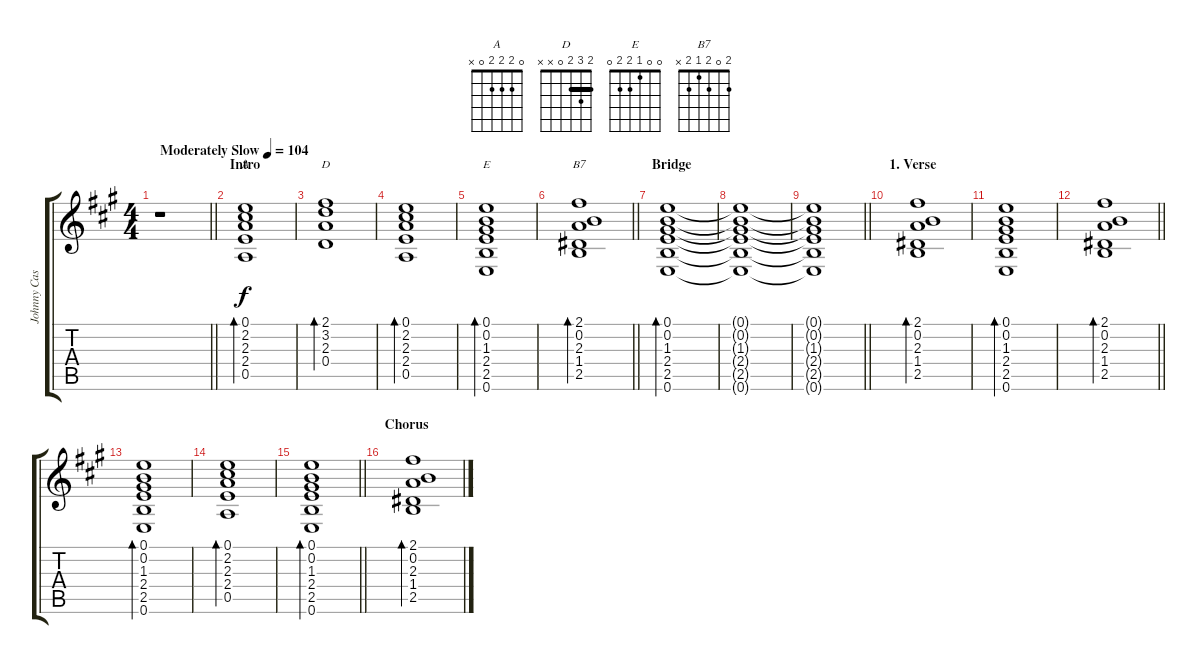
\track ("Johnny Cash (Rhythm)" "Johnny Cas") {instrument acousticguitarsteel}
\staff {score tabs}
\tuning (E4 B3 G3 D3 A2 E2) {hide}
\chord ("A" 0 2 2 2 0 x)
\chord ("D" 2 3 2 0 x x) {barre 2}
\chord ("E" 0 0 1 2 2 0)
\chord ("B7" 2 0 2 1 2 x)
\ts (4 4)
\tempo (104 "Moderately Slow")
\clef g2
\barLineRight lightlight
\ks a
r.1{dy f instrument acousticguitarsteel} |
\section ("" "Intro")
(0.1 2.2 2.3 2.4 0.5).1{bd 60 ch "A"} |
(2.1 3.2 2.3 0.4).1{bd 60 ch "D"} |
(0.1 2.2 2.3 2.4 0.5).1{bd 60} |
(0.1 0.2 1.3 2.4 2.5 0.6).1{bd 60 ch "E"} |
\barLineRight lightlight
(2.1 0.2 2.3 1.4 2.5).1{bd 60 ch "B7"} |
\section ("" "Bridge")
(0.1 0.2 1.3 2.4 2.5 0.6).1{bd 60} |
(0.1{t} 0.2{t} 1.3{t} 2.4{t} 2.5{t} 0.6{t}).1 |
\barLineRight lightlight
(0.1{t} 0.2{t} 1.3{t} 2.4{t} 2.5{t} 0.6{t}).1 |
\section ("" "1. Verse")
(2.1 0.2 2.3 1.4 2.5).1{bd 60} |
(0.1 0.2 1.3 2.4 2.5 0.6).1{bd 60} |
\barLineRight lightlight
(2.1 0.2 2.3 1.4 2.5).1{bd 60} |
(0.1 0.2 1.3 2.4 2.5 0.6).1{bd 60} |
(0.1 2.2 2.3 2.4 0.5).1{bd 60} |
\barLineRight lightlight
(0.1 0.2 1.3 2.4 2.5 0.6).1{bd 60} |
\section ("" "Chorus")
(2.1 0.2 2.3 1.4 2.5).1{bd 60}
